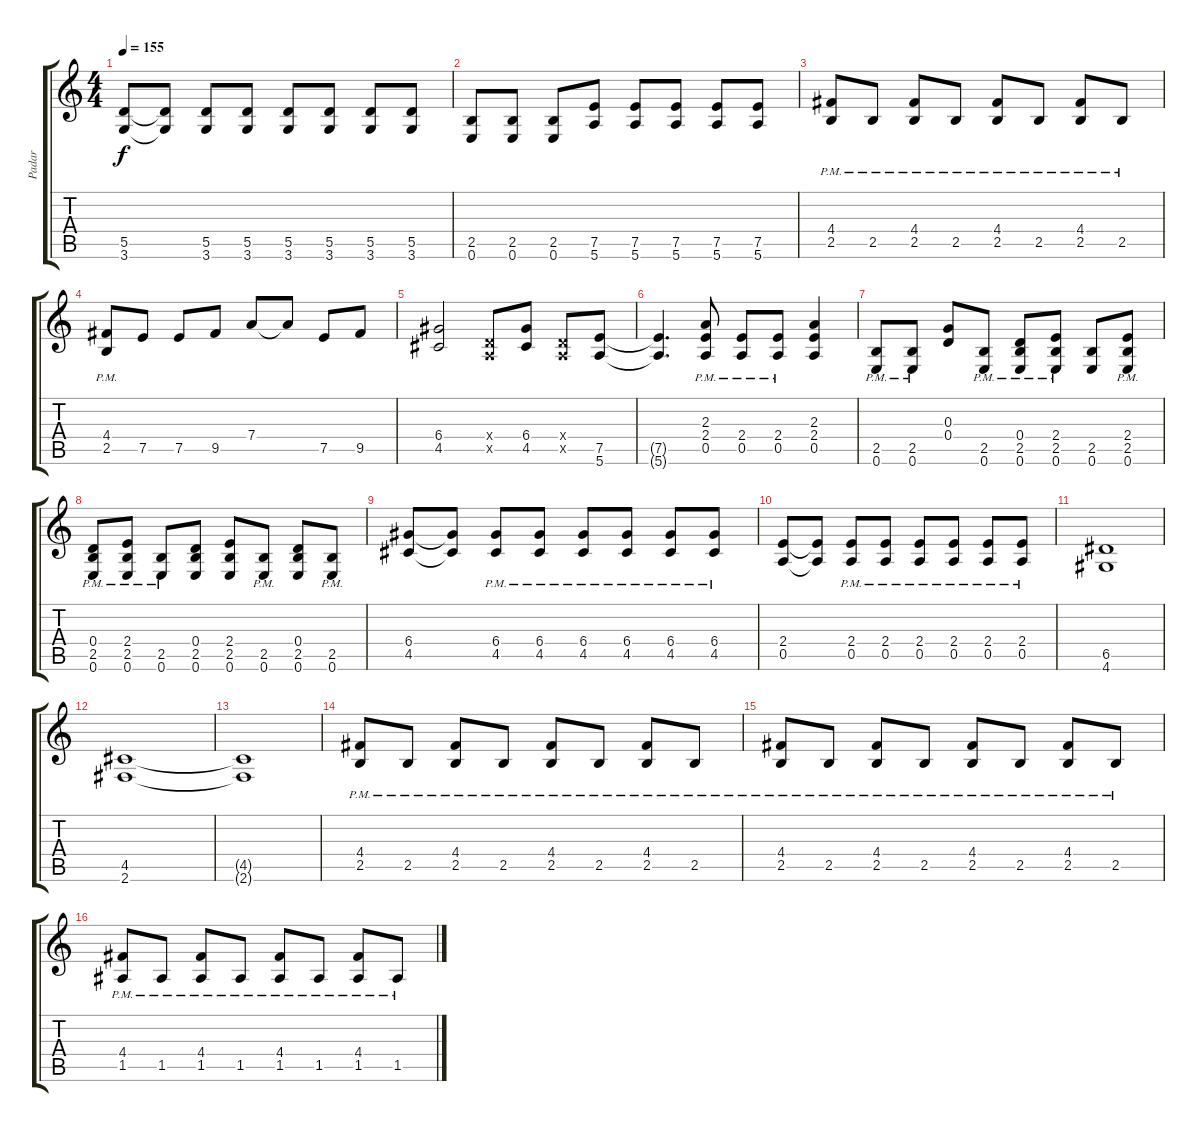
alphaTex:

\track ("Padar" "Padar") {instrument distortionguitar}
\staff {score tabs}
\tuning (E4 B3 G3 D3 A2 E2) {hide}
\ts (4 4)
\tempo 155
\clef g2
\ks c
(5.5 3.6).8{dy f} (5.5{t} 3.6{t}).8 (5.5 3.6).8 (5.5 3.6).8 (5.5 3.6).8 (5.5 3.6).8 (5.5 3.6).8 (5.5 3.6).8 |
(2.5 0.6).8 (2.5 0.6).8 (2.5 0.6).8 (7.5 5.6).8 (7.5 5.6).8 (7.5 5.6).8 (7.5 5.6).8 (7.5 5.6).8 |
(4.4{pm} 2.5{pm}).8 2.5{pm}.8 (4.4{pm} 2.5{pm}).8 2.5{pm}.8 (4.4{pm} 2.5{pm}).8 2.5{pm}.8 (4.4{pm} 2.5{pm}).8 2.5{pm}.8 |
(4.4{pm} 2.5{pm}).8 7.5.8 7.5.8 9.5.8 7.4.8 7.4{t}.8 7.5.8 9.5.8 |
(6.4 4.5).2 (0.4{x} 0.5{x}).8 (6.4 4.5).8 (0.4{x} 0.5{x}).8 (7.5 5.6).8 |
(7.5{t} 5.6{t}).4{d} (2.3{pm} 2.4{pm} 0.5).8 (2.4{pm} 0.5{pm}).8 (2.4{pm} 0.5).8 (2.3 2.4 0.5).4 |
(2.5{pm} 0.6{pm}).8 (2.5{pm} 0.6{pm}).8 (0.3 0.4).8 (2.5{pm} 0.6{pm}).8 (0.4 2.5{pm} 0.6{pm}).8 (2.4 2.5{pm} 0.6{pm}).8 (2.5 0.6).8 (2.4{pm} 2.5{pm} 0.6{pm}).8 |
(0.4 2.5{pm} 0.6{pm}).8 (2.4 2.5{pm} 0.6{pm}).8 (2.5{pm} 0.6{pm}).8 (0.4 2.5 0.6).8 (2.4 2.5 0.6).8 (2.5{pm} 0.6{pm}).8 (0.4 2.5 0.6).8 (2.5{pm} 0.6{pm}).8 |
(6.4 4.5).8 (6.4{t} 4.5{t}).8 (6.4{pm} 4.5{pm}).8 (6.4{pm} 4.5{pm}).8 (6.4{pm} 4.5{pm}).8 (6.4{pm} 4.5{pm}).8 (6.4{pm} 4.5{pm}).8 (6.4{pm} 4.5{pm}).8 |
(2.4 0.5).8 (2.4{t} 0.5{t}).8 (2.4{pm} 0.5{pm}).8 (2.4{pm} 0.5{pm}).8 (2.4{pm} 0.5{pm}).8 (2.4{pm} 0.5{pm}).8 (2.4{pm} 0.5{pm}).8 (2.4{pm} 0.5{pm}).8 |
(6.5 4.6).1 |
(4.5 2.6).1 |
(4.5{t} 2.6{t}).1 |
(4.4{pm} 2.5{pm}).8 2.5{pm}.8 (4.4{pm} 2.5{pm}).8 2.5{pm}.8 (4.4{pm} 2.5{pm}).8 2.5{pm}.8 (4.4{pm} 2.5{pm}).8 2.5{pm}.8 |
(4.4{pm} 2.5{pm}).8 2.5{pm}.8 (4.4{pm} 2.5{pm}).8 2.5{pm}.8 (4.4{pm} 2.5{pm}).8 2.5{pm}.8 (4.4{pm} 2.5{pm}).8 2.5{pm}.8 |
(4.4{pm} 1.5{pm}).8 1.5{pm}.8 (4.4{pm} 1.5{pm}).8 1.5{pm}.8 (4.4{pm} 1.5{pm}).8 1.5{pm}.8 (4.4{pm} 1.5{pm}).8 1.5{pm}.8
